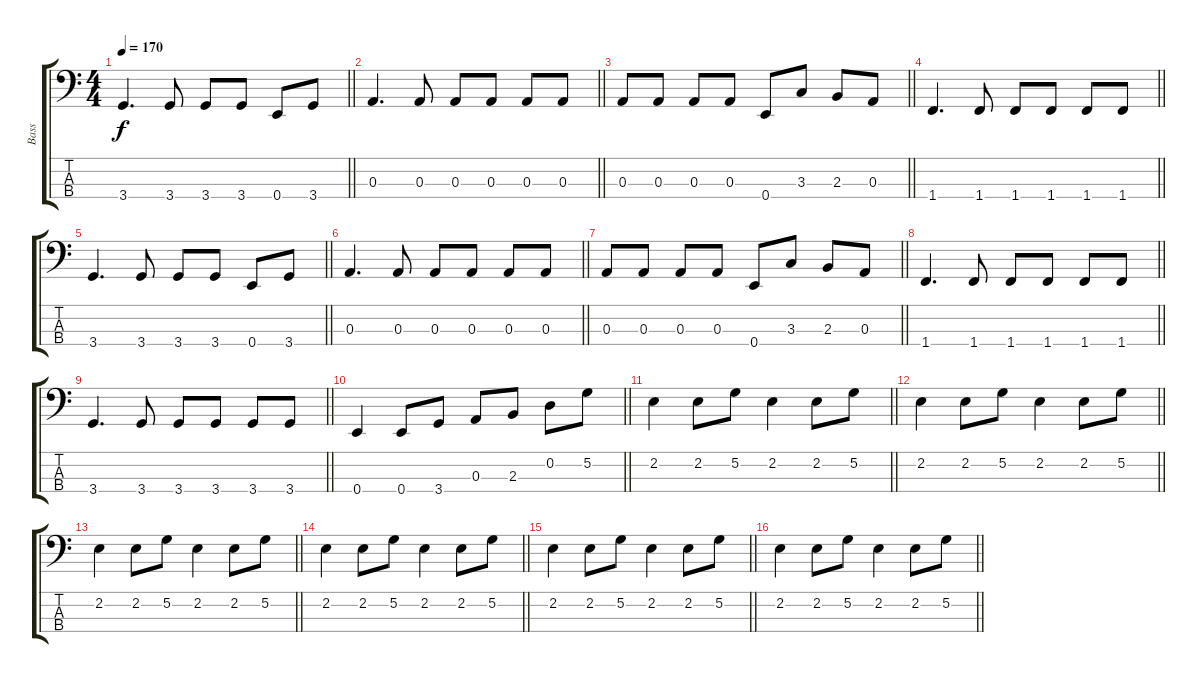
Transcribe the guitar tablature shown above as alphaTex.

\track ("Bass" "Bass") {instrument electricbassfinger}
\staff {score tabs}
\tuning (G2 D2 A1 E1) {hide}
\ts (4 4)
\tempo 170
\clef f4
\barLineRight lightlight
\ks c
3.4.4{d dy f} 3.4.8 3.4.8 3.4.8 0.4.8 3.4.8 |
\barLineRight lightlight
0.3.4{d} 0.3.8 0.3.8 0.3.8 0.3.8 0.3.8 |
\barLineRight lightlight
0.3.8 0.3.8 0.3.8 0.3.8 0.4.8 3.3.8 2.3.8 0.3.8 |
\barLineRight lightlight
1.4.4{d} 1.4.8 1.4.8 1.4.8 1.4.8 1.4.8 |
\barLineRight lightlight
3.4.4{d} 3.4.8 3.4.8 3.4.8 0.4.8 3.4.8 |
\barLineRight lightlight
0.3.4{d} 0.3.8 0.3.8 0.3.8 0.3.8 0.3.8 |
\barLineRight lightlight
0.3.8 0.3.8 0.3.8 0.3.8 0.4.8 3.3.8 2.3.8 0.3.8 |
\barLineRight lightlight
1.4.4{d} 1.4.8 1.4.8 1.4.8 1.4.8 1.4.8 |
\barLineRight lightlight
3.4.4{d} 3.4.8 3.4.8 3.4.8 3.4.8 3.4.8 |
\barLineRight lightlight
0.4.4 0.4.8 3.4.8 0.3.8 2.3.8 0.2.8 5.2.8 |
\barLineRight lightlight
2.2.4 2.2.8 5.2.8 2.2.4 2.2.8 5.2.8 |
\barLineRight lightlight
2.2.4 2.2.8 5.2.8 2.2.4 2.2.8 5.2.8 |
\barLineRight lightlight
2.2.4 2.2.8 5.2.8 2.2.4 2.2.8 5.2.8 |
\barLineRight lightlight
2.2.4 2.2.8 5.2.8 2.2.4 2.2.8 5.2.8 |
\barLineRight lightlight
2.2.4 2.2.8 5.2.8 2.2.4 2.2.8 5.2.8 |
\barLineRight lightlight
2.2.4 2.2.8 5.2.8 2.2.4 2.2.8 5.2.8
